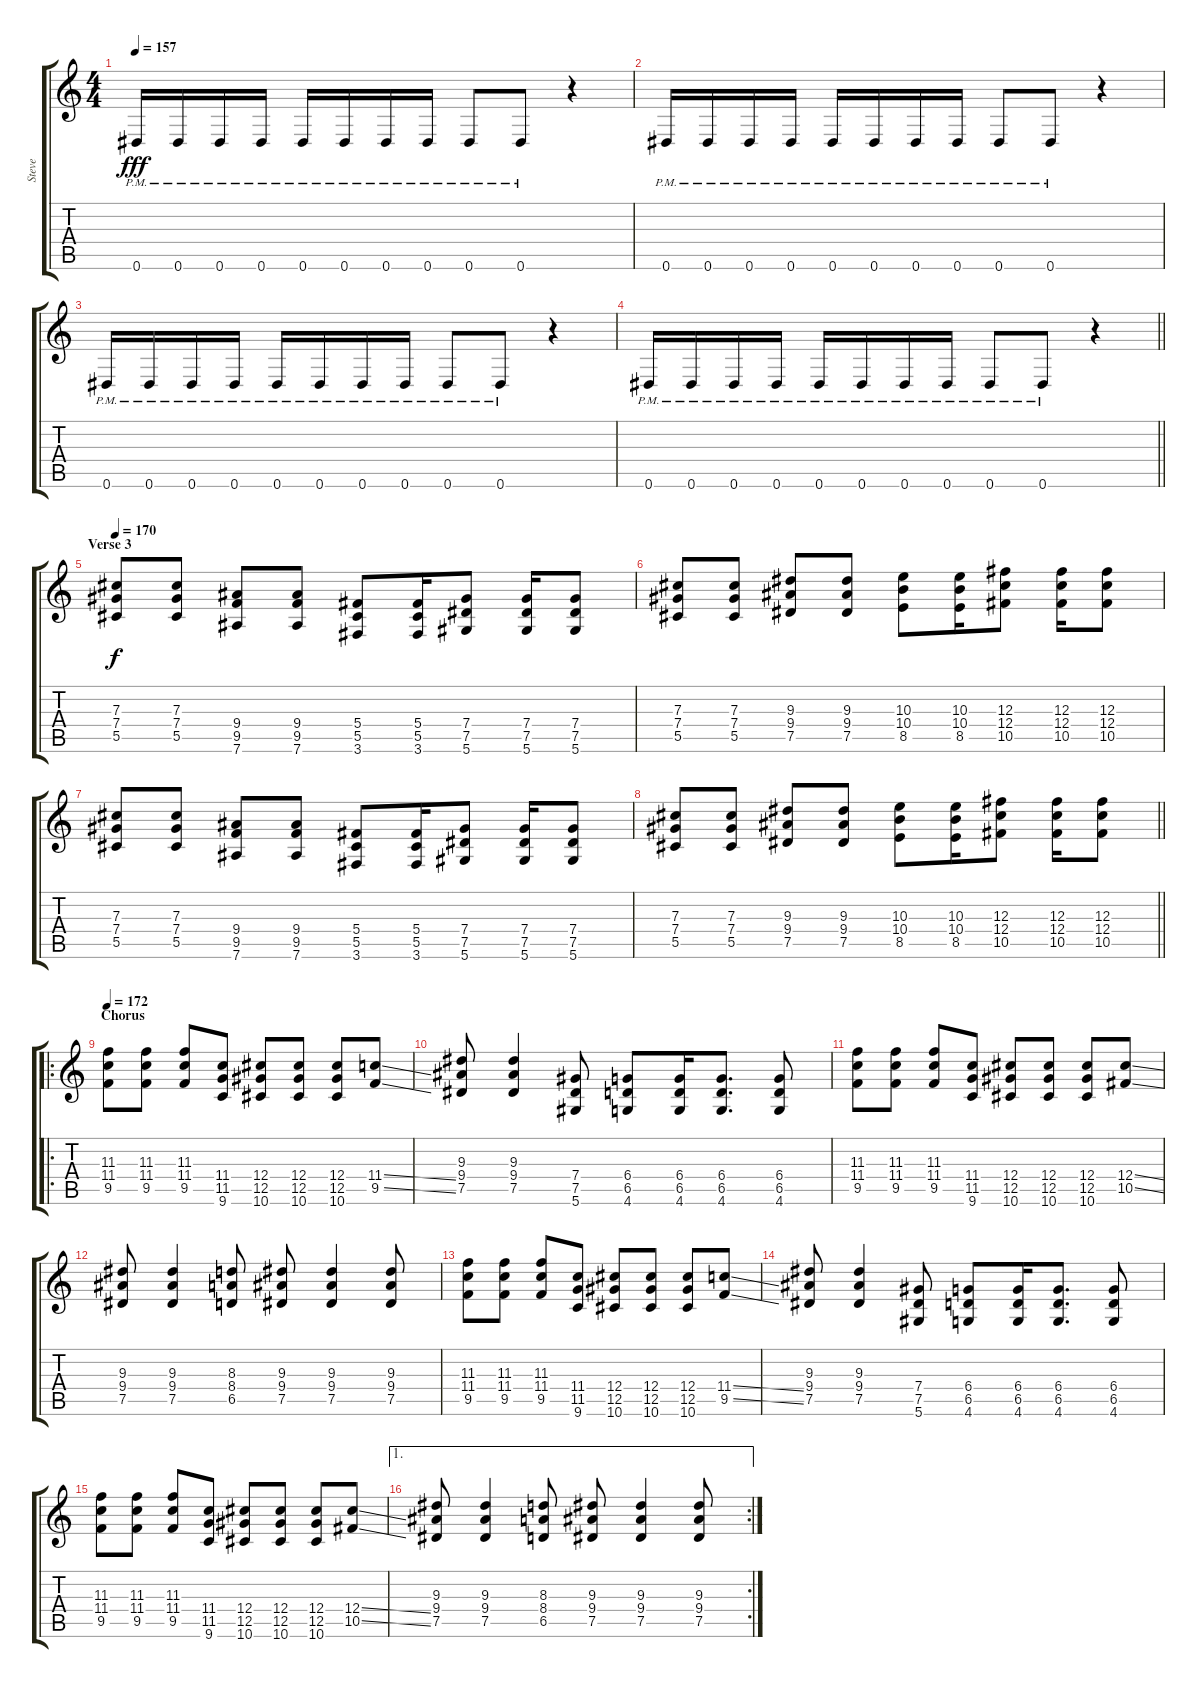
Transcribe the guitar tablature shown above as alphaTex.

\track ("Steve" "Steve") {instrument distortionguitar}
\staff {score tabs}
\tuning (Eb4 Bb3 Gb3 Db3 Ab2 Eb2) {hide}
\ts (4 4)
\tempo 157
\clef g2
\ks c
0.6{pm}.16{dy fff} 0.6{pm}.16 0.6{pm}.16 0.6{pm}.16 0.6{pm}.16 0.6{pm}.16 0.6{pm}.16 0.6{pm}.16 0.6{pm}.8 0.6{pm}.8 r.4 |
0.6{pm}.16 0.6{pm}.16 0.6{pm}.16 0.6{pm}.16 0.6{pm}.16 0.6{pm}.16 0.6{pm}.16 0.6{pm}.16 0.6{pm}.8 0.6{pm}.8 r.4 |
0.6{pm}.16 0.6{pm}.16 0.6{pm}.16 0.6{pm}.16 0.6{pm}.16 0.6{pm}.16 0.6{pm}.16 0.6{pm}.16 0.6{pm}.8 0.6{pm}.8 r.4 |
\barLineRight lightlight
0.6{pm}.16 0.6{pm}.16 0.6{pm}.16 0.6{pm}.16 0.6{pm}.16 0.6{pm}.16 0.6{pm}.16 0.6{pm}.16 0.6{pm}.8 0.6{pm}.8 r.4 |
\section ("" "Verse 3")
\tempo 170
(7.3 7.4 5.5).8{dy f} (7.3 7.4 5.5).8 (9.4 9.5 7.6).8 (9.4 9.5 7.6).8 (5.4 5.5 3.6).8 (5.4 5.5 3.6).16 (7.4 7.5 5.6).8 (7.4 7.5 5.6).16 (7.4 7.5 5.6).8 |
(7.3 7.4 5.5).8 (7.3 7.4 5.5).8 (9.3 9.4 7.5).8 (9.3 9.4 7.5).8 (10.3 10.4 8.5).8 (10.3 10.4 8.5).16 (12.3 12.4 10.5).8 (12.3 12.4 10.5).16 (12.3 12.4 10.5).8 |
(7.3 7.4 5.5).8 (7.3 7.4 5.5).8 (9.4 9.5 7.6).8 (9.4 9.5 7.6).8 (5.4 5.5 3.6).8 (5.4 5.5 3.6).16 (7.4 7.5 5.6).8 (7.4 7.5 5.6).16 (7.4 7.5 5.6).8 |
\barLineRight lightlight
(7.3 7.4 5.5).8 (7.3 7.4 5.5).8 (9.3 9.4 7.5).8 (9.3 9.4 7.5).8 (10.3 10.4 8.5).8 (10.3 10.4 8.5).16 (12.3 12.4 10.5).8 (12.3 12.4 10.5).16 (12.3 12.4 10.5).8 |
\ro
\section ("" "Chorus")
\tempo 172
(11.3 11.4 9.5).8 (11.3 11.4 9.5).8 (11.3 11.4 9.5).8 (11.4 11.5 9.6).8 (12.4 12.5 10.6).8 (12.4 12.5 10.6).8 (12.4 12.5 10.6).8 (11.4{ss} 9.5{ss}).8 |
(9.3 9.4 7.5).8 (9.3 9.4 7.5).4 (7.4 7.5 5.6).8 (6.4 6.5 4.6).8 (6.4 6.5 4.6).16 (6.4 6.5 4.6).8{d} (6.4 6.5 4.6).8 |
(11.3 11.4 9.5).8 (11.3 11.4 9.5).8 (11.3 11.4 9.5).8 (11.4 11.5 9.6).8 (12.4 12.5 10.6).8 (12.4 12.5 10.6).8 (12.4 12.5 10.6).8 (12.4{ss} 10.5{ss}).8 |
(9.3 9.4 7.5).8 (9.3 9.4 7.5).4 (8.3 8.4 6.5).8 (9.3 9.4 7.5).8 (9.3 9.4 7.5).4 (9.3 9.4 7.5).8 |
(11.3 11.4 9.5).8 (11.3 11.4 9.5).8 (11.3 11.4 9.5).8 (11.4 11.5 9.6).8 (12.4 12.5 10.6).8 (12.4 12.5 10.6).8 (12.4 12.5 10.6).8 (11.4{ss} 9.5{ss}).8 |
(9.3 9.4 7.5).8 (9.3 9.4 7.5).4 (7.4 7.5 5.6).8 (6.4 6.5 4.6).8 (6.4 6.5 4.6).16 (6.4 6.5 4.6).8{d} (6.4 6.5 4.6).8 |
(11.3 11.4 9.5).8 (11.3 11.4 9.5).8 (11.3 11.4 9.5).8 (11.4 11.5 9.6).8 (12.4 12.5 10.6).8 (12.4 12.5 10.6).8 (12.4 12.5 10.6).8 (12.4{ss} 10.5{ss}).8 |
\ae 1
\rc 2
(9.3 9.4 7.5).8 (9.3 9.4 7.5).4 (8.3 8.4 6.5).8 (9.3 9.4 7.5).8 (9.3 9.4 7.5).4 (9.3 9.4 7.5).8
